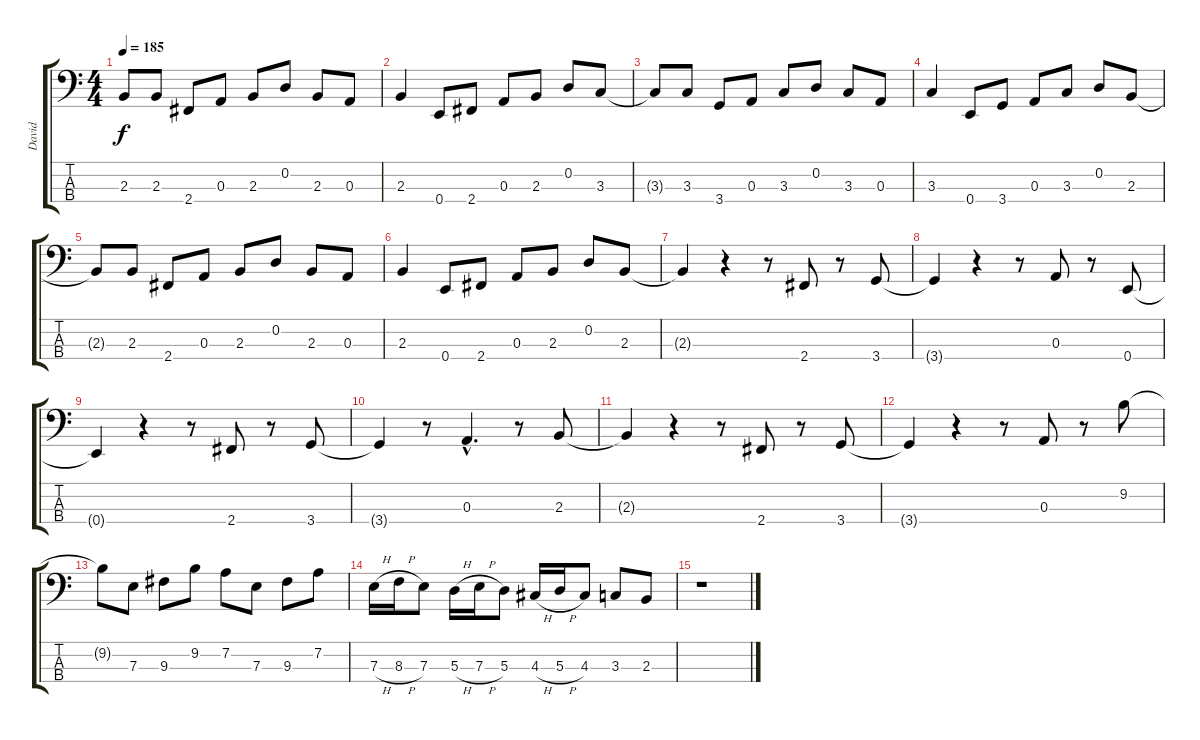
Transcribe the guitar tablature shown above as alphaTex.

\track ("David" "David") {instrument electricbassfinger}
\staff {score tabs}
\tuning (G2 D2 A1 E1) {hide}
\ts (4 4)
\tempo 185
\clef f4
\ks c
2.3{t}.8{dy f} 2.3.8 2.4.8 0.3.8 2.3.8 0.2.8 2.3.8 0.3.8 |
2.3.4 0.4.8 2.4.8 0.3.8 2.3.8 0.2.8 3.3.8 |
3.3{t}.8 3.3.8 3.4.8 0.3.8 3.3.8 0.2.8 3.3.8 0.3.8 |
3.3.4 0.4.8 3.4.8 0.3.8 3.3.8 0.2.8 2.3.8 |
2.3{t}.8 2.3.8 2.4.8 0.3.8 2.3.8 0.2.8 2.3.8 0.3.8 |
2.3.4 0.4.8 2.4.8 0.3.8 2.3.8 0.2.8 2.3.8 |
2.3{t}.4 r.4 r.8 2.4.8 r.8 3.4.8 |
3.4{t}.4 r.4 r.8 0.3.8 r.8 0.4.8 |
0.4{t}.4 r.4 r.8 2.4.8 r.8 3.4.8 |
3.4{t}.4 r.8 0.3{hac}.4{d} r.8 2.3.8 |
2.3{t}.4 r.4 r.8 2.4.8 r.8 3.4.8 |
3.4{t}.4 r.4 r.8 0.3.8 r.8 9.2.8 |
9.2{t}.8 7.3.8 9.3.8 9.2.8 7.2.8 7.3.8 9.3.8 7.2.8 |
7.3{h}.16 8.3{h}.16 7.3.8 5.3{h}.16 7.3{h}.16 5.3.8 4.3{h}.16 5.3{h}.16 4.3.8 3.3.8 2.3.8 |
r.1
